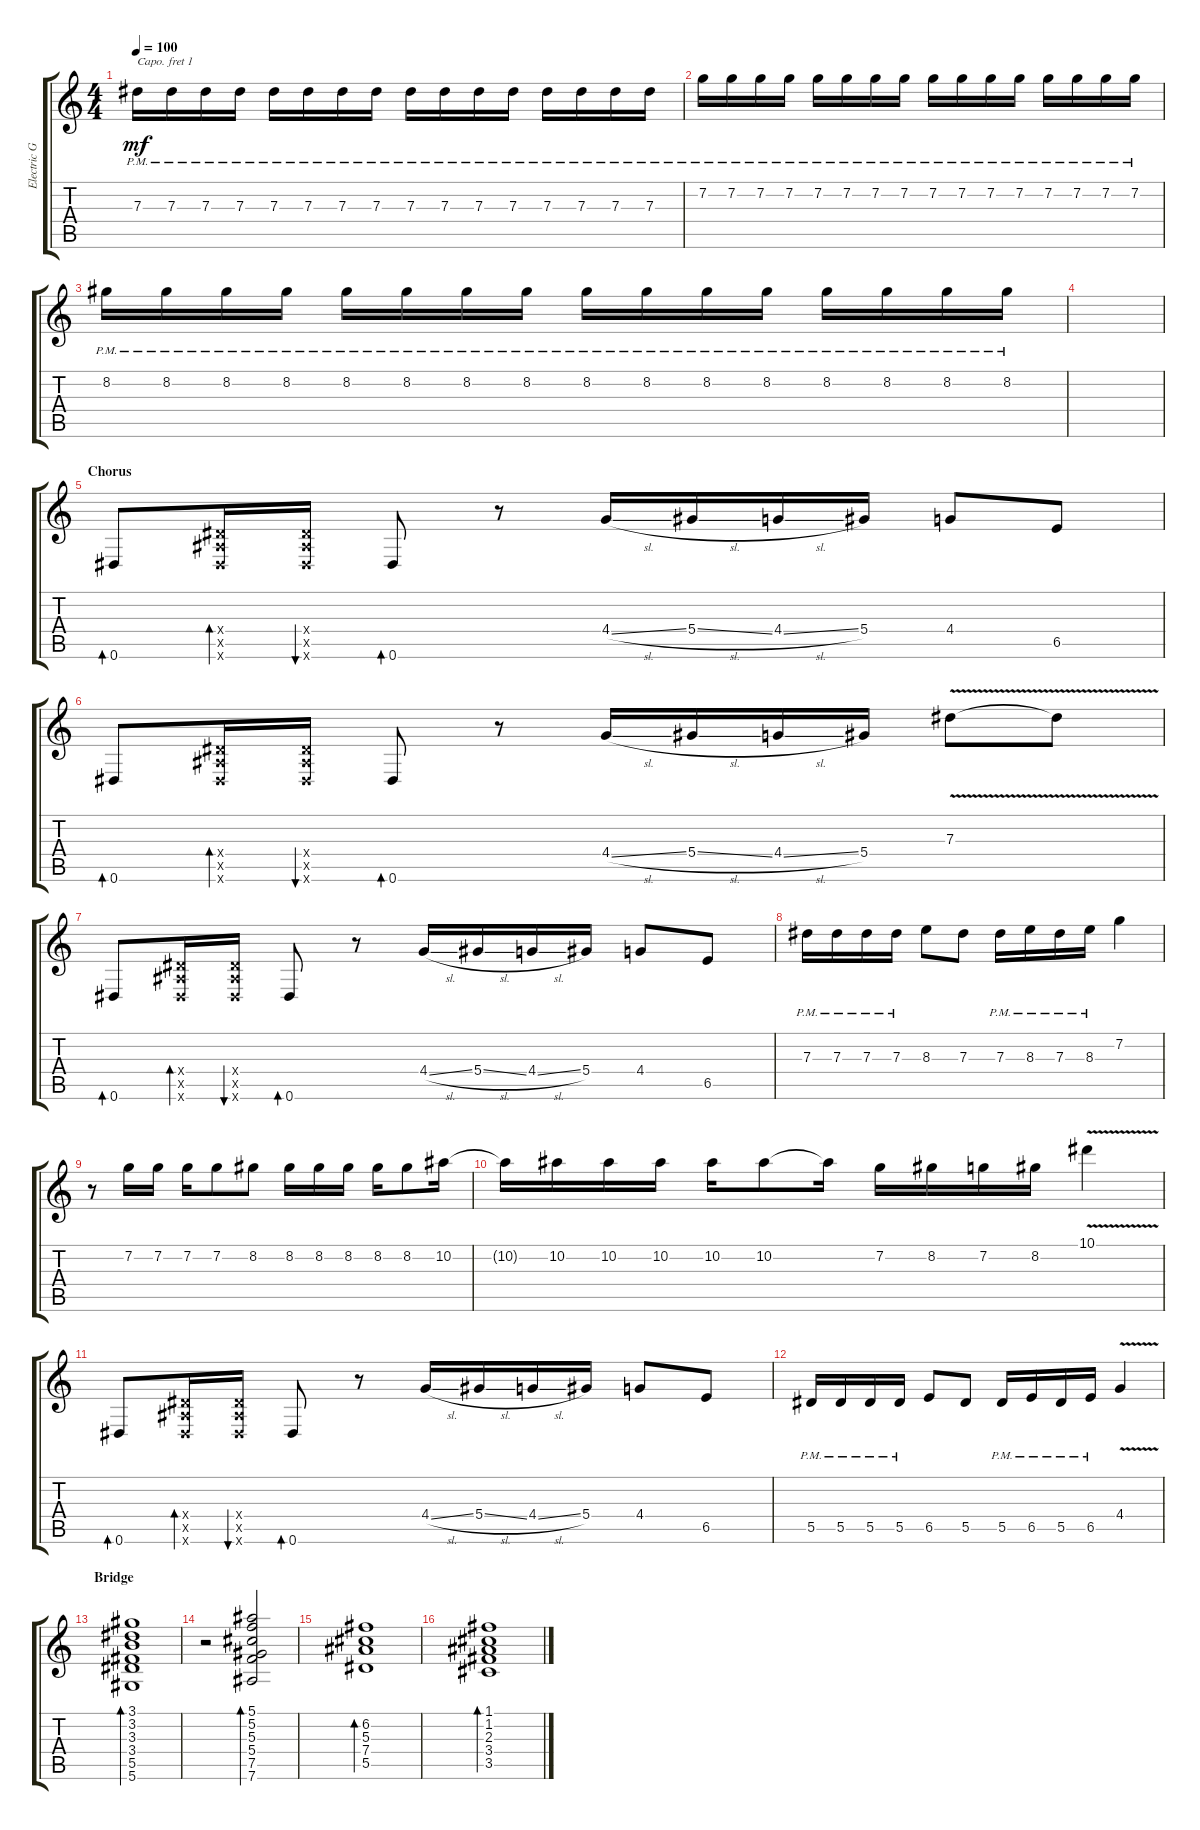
\track ("Electric Guitar" "Electric G") {instrument overdrivenguitar}
\staff {score tabs}
\capo 1
\tuning (E4 B3 G3 D3 A2 D2) {hide}
\ts (4 4)
\tempo 100
\clef g2
\ks c
7.3{pm}.16{dy mf} 7.3{pm}.16 7.3{pm}.16 7.3{pm}.16 7.3{pm}.16 7.3{pm}.16 7.3{pm}.16 7.3{pm}.16 7.3{pm}.16 7.3{pm}.16 7.3{pm}.16 7.3{pm}.16 7.3{pm}.16 7.3{pm}.16 7.3{pm}.16 7.3{pm}.16 |
7.2{pm}.16 7.2{pm}.16 7.2{pm}.16 7.2{pm}.16 7.2{pm}.16 7.2{pm}.16 7.2{pm}.16 7.2{pm}.16 7.2{pm}.16 7.2{pm}.16 7.2{pm}.16 7.2{pm}.16 7.2{pm}.16 7.2{pm}.16 7.2{pm}.16 7.2{pm}.16 |
8.2{pm}.16 8.2{pm}.16 8.2{pm}.16 8.2{pm}.16 8.2{pm}.16 8.2{pm}.16 8.2{pm}.16 8.2{pm}.16 8.2{pm}.16 8.2{pm}.16 8.2{pm}.16 8.2{pm}.16 8.2{pm}.16 8.2{pm}.16 8.2{pm}.16 8.2{pm}.16 |
|
\section ("" "Chorus")
0.6.8{bd 30} (0.4{x} 0.5{x} 0.6{x}).16{bd 30} (0.4{x} 0.5{x} 0.6{x}).16{bu 30} 0.6.8{bd 30} r.8 4.4{sl}.16 5.4{sl}.16 4.4{sl}.16 5.4.16 4.4.8 6.5.8 |
0.6.8{bd 30} (0.4{x} 0.5{x} 0.6{x}).16{bd 30} (0.4{x} 0.5{x} 0.6{x}).16{bu 30} 0.6.8{bd 30} r.8 4.4{sl}.16 5.4{sl}.16 4.4{sl}.16 5.4.16 7.3{v}.8 7.3{t}.8 |
0.6.8{bd 30} (0.4{x} 0.5{x} 0.6{x}).16{bd 30} (0.4{x} 0.5{x} 0.6{x}).16{bu 30} 0.6.8{bd 30} r.8 4.4{sl}.16 5.4{sl}.16 4.4{sl}.16 5.4.16 4.4.8 6.5.8 |
7.3{pm}.16 7.3{pm}.16 7.3{pm}.16 7.3{pm}.16 8.3.8 7.3.8 7.3{pm}.16 8.3{pm}.16 7.3{pm}.16 8.3{pm}.16 7.2.4 |
r.8 7.2.16 7.2.16 7.2.16 7.2.8 8.2.8 8.2.16 8.2.16 8.2.16 8.2.16 8.2.8 10.2.16 |
10.2{t}.16 10.2.16 10.2.16 10.2.16 10.2.16 10.2.8 10.2{t}.16 7.2.16 8.2.16 7.2.16 8.2.16 10.1{v}.4 |
0.6.8{bd 30} (0.4{x} 0.5{x} 0.6{x}).16{bd 30} (0.4{x} 0.5{x} 0.6{x}).16{bu 30} 0.6.8{bd 30} r.8 4.4{sl}.16 5.4{sl}.16 4.4{sl}.16 5.4.16 4.4.8 6.5.8 |
5.5{pm}.16 5.5{pm}.16 5.5{pm}.16 5.5{pm}.16 6.5.8 5.5.8 5.5{pm}.16 6.5{pm}.16 5.5{pm}.16 6.5{pm}.16 4.4{v}.4 |
\section ("" "Bridge")
(3.1 3.2 3.3 3.4 5.5 5.6).1{bd 30} |
r.2 (5.1 5.2 5.3 5.4 7.5 7.6).2{bd 30} |
(6.2 5.3 7.4 5.5).1{bd 30} |
(1.1 1.2 2.3 3.4 3.5).1{bd 30}
